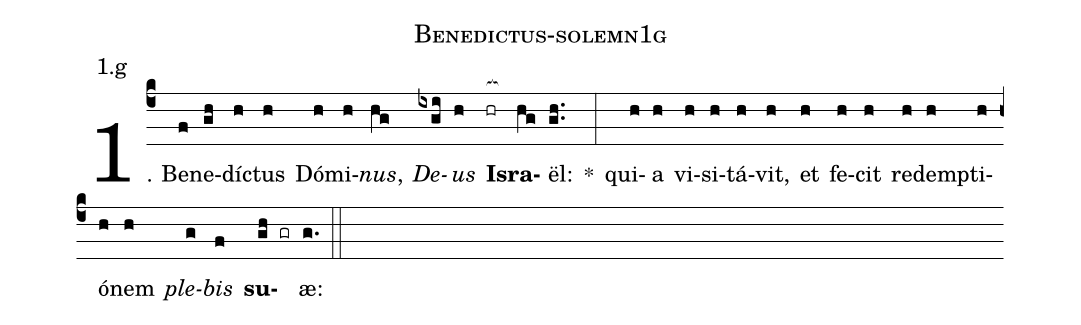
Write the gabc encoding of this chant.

name: Benedictus-solemn1g;
annotation: 1.g;
%%
(c4)1. Be(f)ne(gh)díc(h)tus(h) Dó(h)mi(h)<i>nus</i>,(hg) <i>De</i>(ixgi)<i>us</i>(h) <b>Is</b>(hr[ocb:1{])<b>ra</b>(hg[ocb:0}])ël:(gh..) *(:) qui(h)a(h) vi(h)si(h)tá(h)vit,(h) et(h) fe(h)cit(h) red(h)emp(h)ti(h)ó(h)nem(h) <i>ple</i>(g)<i>bis</i>(f) <b>su</b>(gh gr)æ:(g.) (::)
